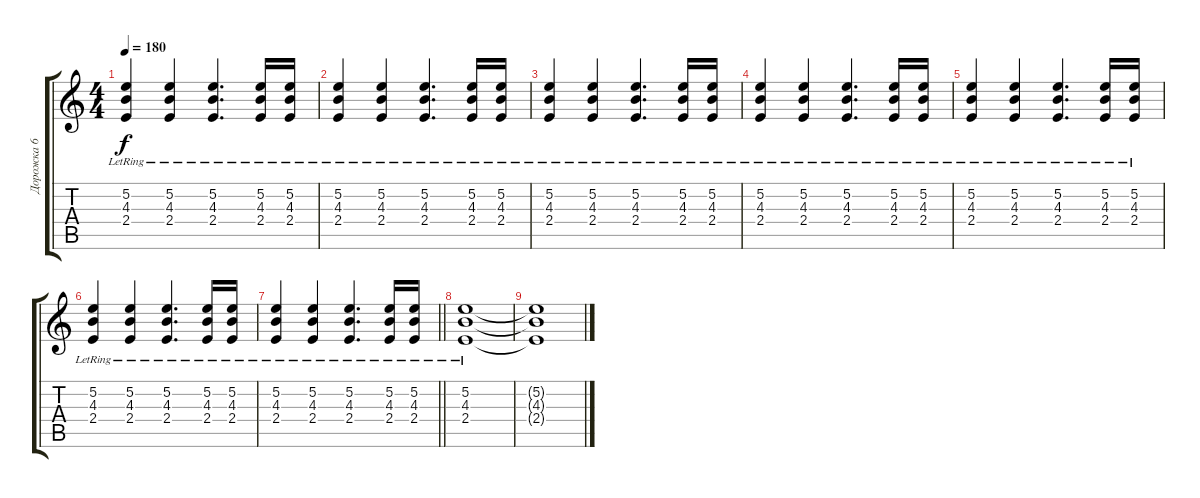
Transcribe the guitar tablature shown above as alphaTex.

\track ("Дорожка 6" "Дорожка 6") {instrument acousticguitarsteel}
\staff {score tabs}
\tuning (E4 B3 G3 D3 A2 E2) {hide}
\ts (4 4)
\tempo 180
\clef g2
\ks c
(5.2{lr} 4.3{lr} 2.4{lr}).4{dy f} (5.2{lr} 4.3{lr} 2.4{lr}).4 (5.2{lr} 4.3{lr} 2.4{lr}).4{d} (5.2{lr} 4.3{lr} 2.4{lr}).16 (5.2{lr} 4.3{lr} 2.4{lr}).16 |
(5.2{lr} 4.3{lr} 2.4{lr}).4 (5.2{lr} 4.3{lr} 2.4{lr}).4 (5.2{lr} 4.3{lr} 2.4{lr}).4{d} (5.2{lr} 4.3{lr} 2.4{lr}).16 (5.2{lr} 4.3{lr} 2.4{lr}).16 |
(5.2{lr} 4.3{lr} 2.4{lr}).4 (5.2{lr} 4.3{lr} 2.4{lr}).4 (5.2{lr} 4.3{lr} 2.4{lr}).4{d} (5.2{lr} 4.3{lr} 2.4{lr}).16 (5.2{lr} 4.3{lr} 2.4{lr}).16 |
(5.2{lr} 4.3{lr} 2.4{lr}).4 (5.2{lr} 4.3{lr} 2.4{lr}).4 (5.2{lr} 4.3{lr} 2.4{lr}).4{d} (5.2{lr} 4.3{lr} 2.4{lr}).16 (5.2{lr} 4.3{lr} 2.4{lr}).16 |
(5.2{lr} 4.3{lr} 2.4{lr}).4 (5.2{lr} 4.3{lr} 2.4{lr}).4 (5.2{lr} 4.3{lr} 2.4{lr}).4{d} (5.2{lr} 4.3{lr} 2.4{lr}).16 (5.2{lr} 4.3{lr} 2.4{lr}).16 |
(5.2{lr} 4.3{lr} 2.4{lr}).4 (5.2{lr} 4.3{lr} 2.4{lr}).4 (5.2{lr} 4.3{lr} 2.4{lr}).4{d} (5.2{lr} 4.3{lr} 2.4{lr}).16 (5.2{lr} 4.3{lr} 2.4{lr}).16 |
\barLineRight lightlight
(5.2{lr} 4.3{lr} 2.4{lr}).4 (5.2{lr} 4.3{lr} 2.4{lr}).4 (5.2{lr} 4.3{lr} 2.4{lr}).4{d} (5.2{lr} 4.3{lr} 2.4{lr}).16 (5.2{lr} 4.3{lr} 2.4{lr}).16 |
(5.2 4.3{lr} 2.4).1 |
(5.2{t} 4.3{t} 2.4{t}).1
